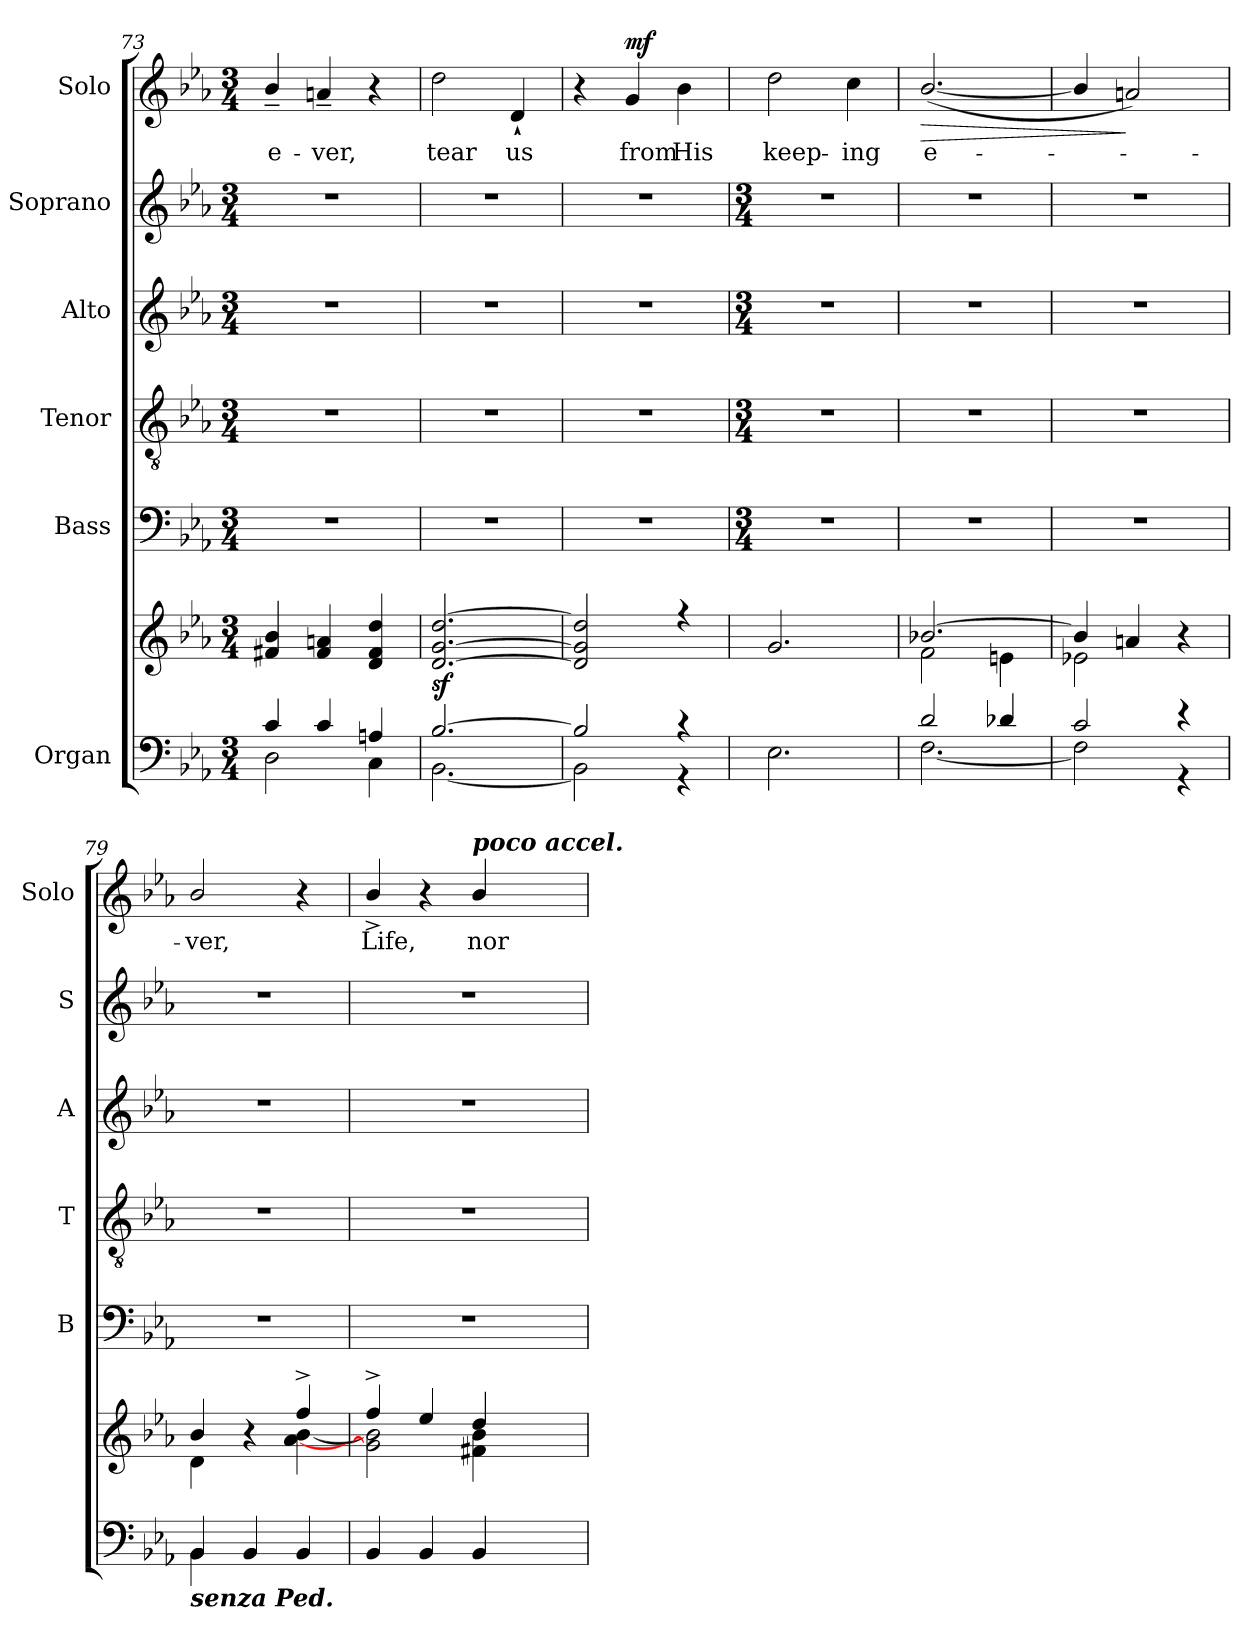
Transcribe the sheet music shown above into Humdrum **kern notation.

**kern	**kern	**dynam	**kern	**kern	**kern	**kern	**kern	**text	**dynam
*part6	*part6	*part6	*part5	*part4	*part3	*part2	*part1	*part1	*part1
*staff7	*staff6	*staff6/7	*staff5	*staff4	*staff3	*staff2	*staff1	*staff1	*staff1
*I"Organ	*	*	*I"Bass	*I"Tenor	*I"Alto	*I"Soprano	*I"Solo	*	*
*	*	*	*I'B	*I'T	*I'A	*I'S	*I'Solo	*	*
*clefF4	*clefG2	*	*clefF4	*clefGv2	*clefG2	*clefG2	*clefG2	*	*
*k[b-e-a-]	*k[b-e-a-]	*	*k[b-e-a-]	*k[b-e-a-]	*k[b-e-a-]	*k[b-e-a-]	*k[b-e-a-]	*	*
*E-:	*E-:	*	*E-:	*E-:	*E-:	*E-:	*E-:	*	*
*M3/4	*M3/4	*	*M3/4	*M3/4	*M3/4	*M3/4	*M3/4	*	*
=73	=73	=73	=73	=73	=73	=73	=73	=73	=73
*^	*^	*	*	*	*	*	*	*	*
!	!	!	!	!	!	!	!	!	!	!LO:LY:b	!
4c/	2D\	4f#X 4b-	2.ryy	.	2.r	2.r	2.r	2.r	4b-~/	e-	.
!	!	!	!	!	!	!	!	!	!	!LO:LY:b	!
4c/	.	4f# 4an	.	.	.	.	.	.	4an~	-ver,	.
4An/	4C\	4d 4f# 4dd	.	.	.	.	.	.	4r	.	.
=74	=74	=74	=74	=74	=74	=74	=74	=74	=74	=74	=74
!	!	!	!	!LO:DY:b	!	!	!	!	!	!LO:LY:b	!
[2.B-/	[2.BB-\	[2.d [2.g [2.dd	2.ryy	sf	2.r	2.r	2.r	2.r	2dd	tear	.
!	!	!	!	!	!	!	!	!	!	!LO:LY:b	!
.	.	.	.	.	.	.	.	.	4d`	us	.
=75	=75	=75	=75	=75	=75	=75	=75	=75	=75	=75	=75
2B-/]	2BB-\]	2d] 2g] 2dd]	2.ryy	.	2.r	2.r	2.r	2.r	4r	.	.
!	!	!	!	!	!	!	!	!	!	!LO:LY:b	!LO:DY:b
.	.	.	.	.	.	.	.	.	4g	from	mf
!	!	!	!	!	!	!	!	!	!	!LO:LY:b	!
4r	4r	4r	.	.	.	.	.	.	4b-	His	.
!!LO:LB:g=z
=76	=76	=76	=76	=76	=76	=76	=76	=76	=76	=76	=76
*	*	*	*	*	*M3/4	*M3/4	*M3/4	*M3/4	*	*	*
!	!	!	!	!LO:DY:b=2	!	!	!	!	!	!LO:LY:b	!
!	!	!	!	!LO:DY:n=1:b	!	!	!	!	!	!	!
2.ryy	2.E-\	2.g/	2.ryy	mp mp	2.r	2.r	2.r	2.r	2dd	keep-	.
!	!	!	!	!	!	!	!	!	!	!LO:LY:b	!
.	.	.	.	.	.	.	.	.	4cc	-ing	.
=77	=77	=77	=77	=77	=77	=77	=77	=77	=77	=77	=77
!	!	!	!	!	!	!	!	!	!	!LO:LY:b	!LO:HP:b
2d/	[2.F\	[2.b-X/	2f\	.	2.r	2.r	2.r	2.r	(<[2.b-/	e-	>
4d-X/	.	.	4en\	.	.	.	.	.	.	.	.
=78	=78	=78	=78	=78	=78	=78	=78	=78	=78	=78	=78
2c/	2F\]	4b-/]	2e-X\	.	2.r	2.r	2.r	2.r	4b-/]	.	.
.	.	4an/	.	.	.	.	.	.	2an)	.	]
4r	4r	4ryy	4r	.	.	.	.	.	.	.	.
=79	=79	=79	=79	=79	=79	=79	=79	=79	=79	=79	=79
!LO:TX:b:Bi:t=senza Ped.	!	!	!	!	!	!	!	!	!	!	!
!	!	!	!	!	!	!	!	!	!	!LO:LY:b	!
4BB-/	4BB-\	4b-/	4d\	.	2.r	2.r	2.r	2.r	2b-/	ver,	.
4BB-/	2ryy	4ryy	4r	.	.	.	.	.	.	.	.
4BB-/	.	4ff^/	[4a-\ [4b-\	.	.	.	.	.	4r	.	.
=80	=80	=80	=80	=80	=80	=80	=80	=80	=80	=80	=80
!	!	!	!	!	!	!	!	!	!	!LO:LY:b	!
4BB-/	2.ryy	4ff^/	2g\] 2b-\]	.	2.r	2.r	2.r	2.r	4b-^/	Life,	.
4BB-/	.	4ee-/	.	.	.	.	.	.	4r	.	.
!	!	!	!	!	!	!	!	!	!LO:TX:a:Bi:t=poco accel.	!	!
!	!	!	!	!	!	!	!	!	!	!LO:LY:b	!
4BB-/	.	4dd/	4f#X\ 4b-\	.	.	.	.	.	4b-/	nor	.
*v	*v	*	*	*	*	*	*	*	*	*	*
*	*v	*v	*	*	*	*	*	*	*	*
=	=	=	=	=	=	=	=	=	=
*-	*-	*-	*-	*-	*-	*-	*-	*-	*-
